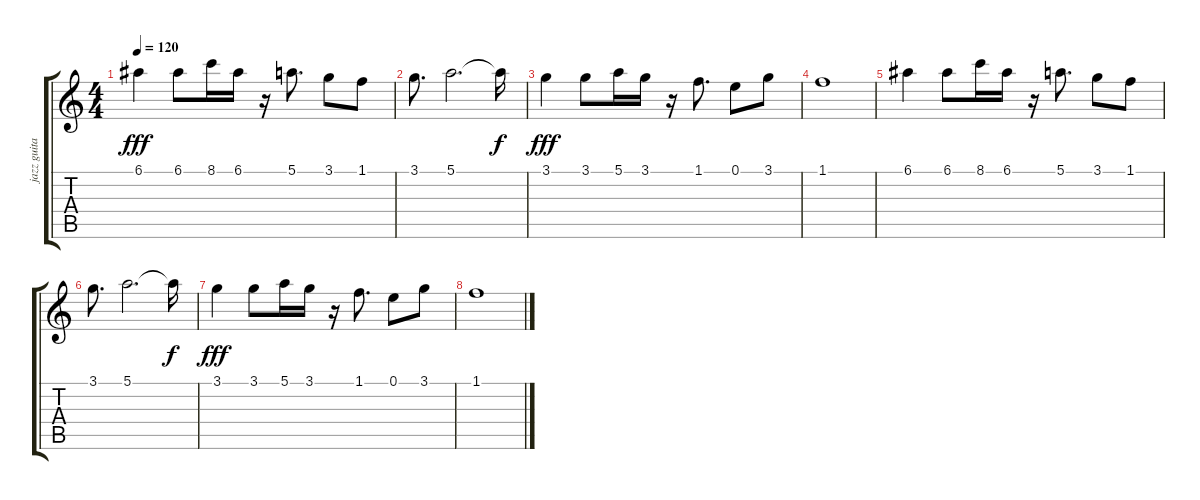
\track ("jazz guitar" "jazz guita") {instrument electricguitarjazz}
\staff {score tabs}
\tuning (E4 B3 G3 D3 A2 E2) {hide}
\ts (4 4)
\tempo 120
\clef g2
\ks c
6.1.4{dy fff} 6.1.8 8.1.16 6.1.16 r.16 5.1.8{d} 3.1.8 1.1.8 |
3.1.8{d} 5.1.2{d} 5.1{t}.16{dy f} |
3.1.4{dy fff} 3.1.8 5.1.16 3.1.16 r.16 1.1.8{d} 0.1.8 3.1.8 |
1.1.1 |
6.1.4 6.1.8 8.1.16 6.1.16 r.16 5.1.8{d} 3.1.8 1.1.8 |
3.1.8{d} 5.1.2{d} 5.1{t}.16{dy f} |
3.1.4{dy fff} 3.1.8 5.1.16 3.1.16 r.16 1.1.8{d} 0.1.8 3.1.8 |
1.1.1
